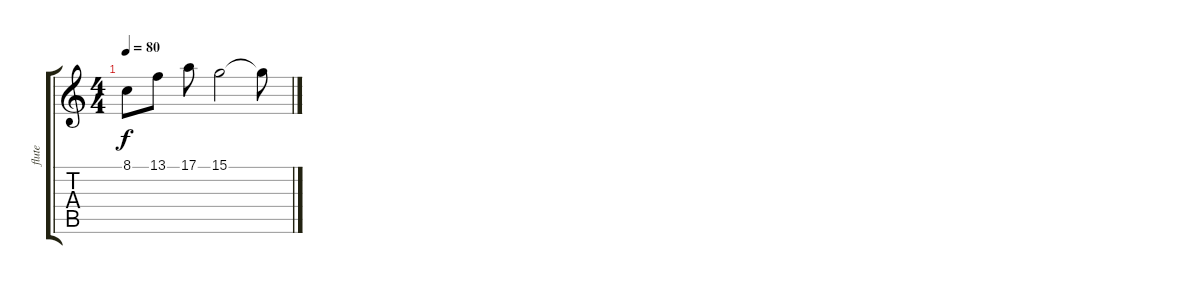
\track ("flute" "flute") {instrument recorder}
\staff {score tabs}
\tuning (E4 B3 G3 D3 A2 E2) {hide}
\ts (4 4)
\tempo 80
\clef g2
\ks c
8.1.8{dy f} 13.1.8 17.1.8 15.1.2 15.1{t}.8
